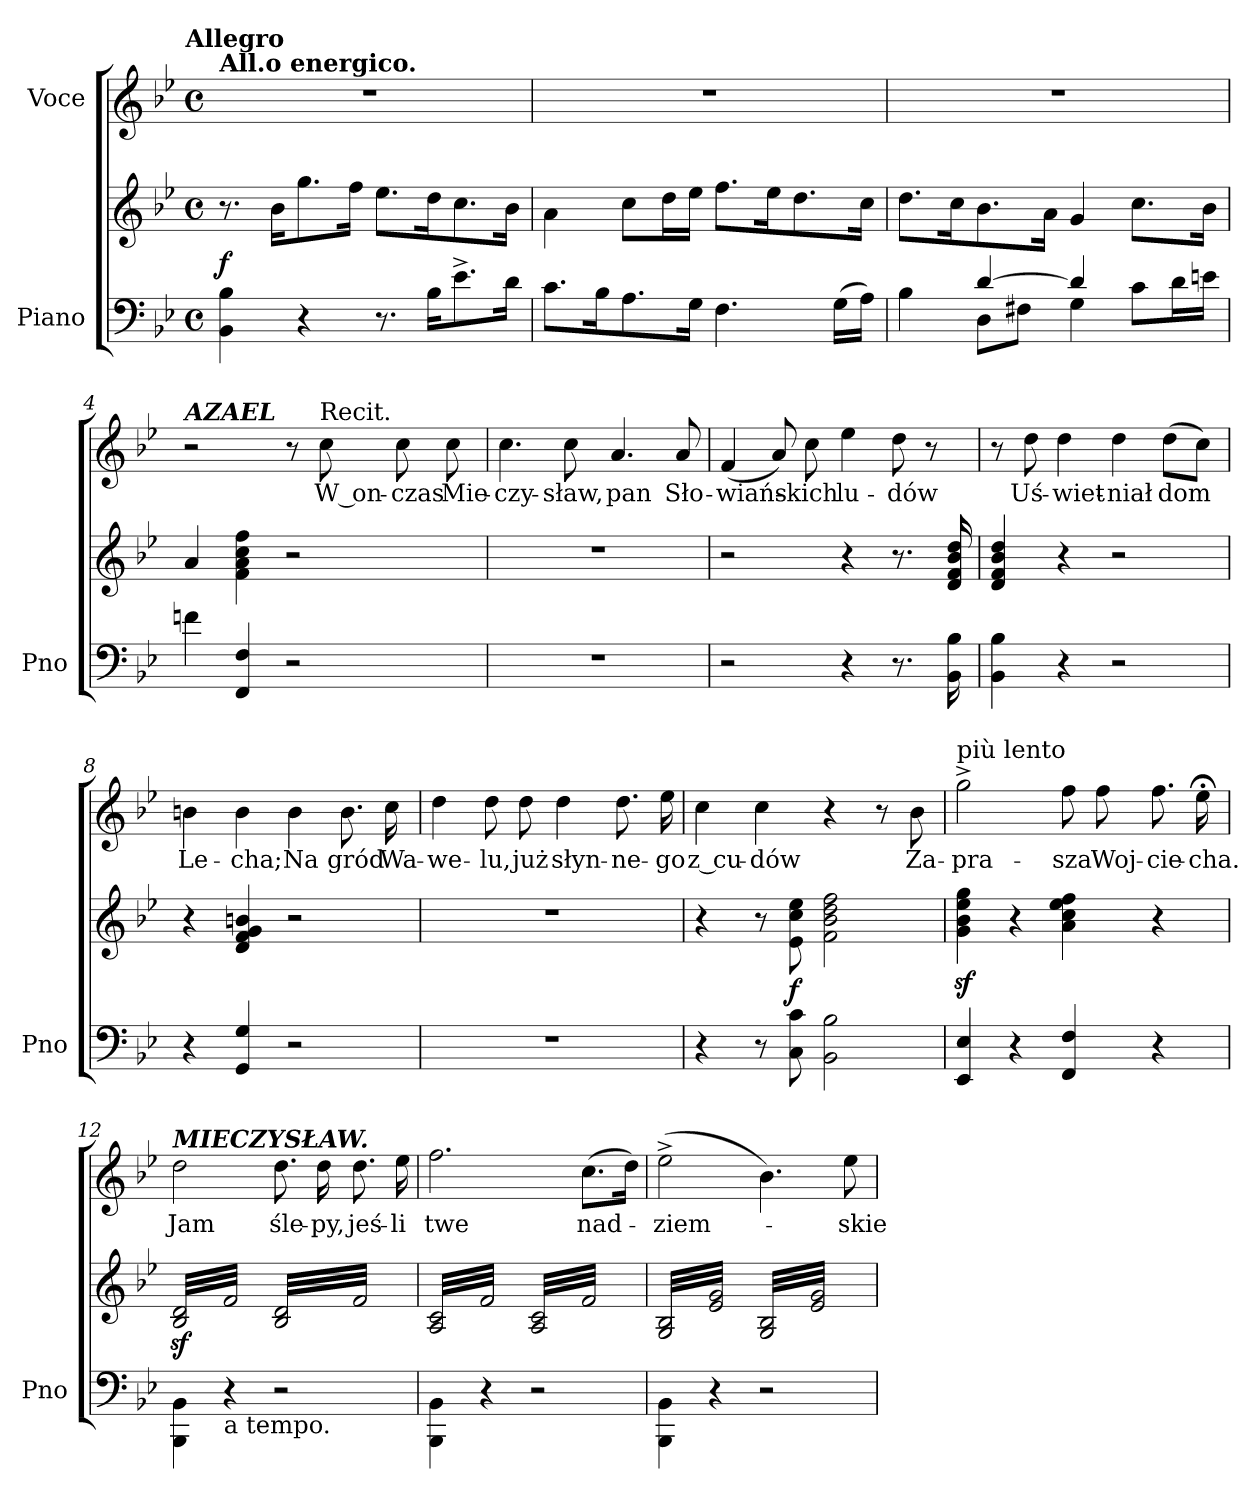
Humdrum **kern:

**kern	**kern	**dynam	**kern	**text
*part2	*part2	*part2	*part1	*part1
*staff3	*staff2	*staff2/3	*staff1	*staff1
*I"Piano	*	*	*I"Voce	*
*I'Pno	*	*	*	*
*clefF4	*clefG2	*	*clefG2	*
*k[b-e-]	*k[b-e-]	*	*k[b-e-]	*
*B-:	*B-:	*	*B-:	*
!!LO:TX:omd:t=Allegro
*M4/4	*M4/4	*	*M4/4	*
*met(c)	*met(c)	*	*met(c)	*
*MM132	*MM132	*	*MM132	*
=1	=1	=1	=1	=1
!	!	!	!LO:TX:a:B:t=All.o energico.	!
4BB-\ 4B-\	8.r	f	1r	.
.	16b-\KL	.	.	.
4r	8.gg\	.	.	.
.	16ff\Jk	.	.	.
8.r	8.ee-\L	.	.	.
16B-\KL	16dd\K	.	.	.
8.e-^\	8.cc\	.	.	.
16d\Jk	16b-\Jk	.	.	.
=2	=2	=2	=2	=2
8.c\L	4a\	.	1r	.
16B-\K	.	.	.	.
8.A\	8cc\L	.	.	.
.	16dd\L	.	.	.
16G\Jk	16ee-\JJ	.	.	.
4.F\	8.ff\L	.	.	.
.	16ee-\K	.	.	.
.	8.dd\	.	.	.
(16G\LL	.	.	.	.
16A\JJ)	16cc\Jk	.	.	.
=3	=3	=3	=3	=3
*^	*	*	*	*
4B-\	4ryy	8.dd\L	.	1r	.
.	.	16cc\K	.	.	.
[4d/	8D\L	8.b-\	.	.	.
.	8F#X\J	.	.	.	.
.	.	16a\Jk	.	.	.
4d/]	4G\	4g/	.	.	.
8c\L	4ryy	8.cc\L	.	.	.
16d\L	.	.	.	.	.
16en\JJ	.	16b-\Jk	.	.	.
*v	*v	*	*	*	*
=4	=4	=4	=4	=4
!	!	!	!LO:TX:a:Bi:t=AZAEL	!
4fn\	4a/	.	2r	.
4FF/ 4F/	4f\ 4a\ 4cc\ 4ff\	.	.	.
2r	2r	.	8r	.
!	!	!	!LO:TX:a:t=Recit.	!
.	.	.	8cc\	W on-
.	.	.	8cc\	-czas
.	.	.	8cc\	Mie-
=5	=5	=5	=5	=5
1r	1r	.	4.cc\	-czy-
.	.	.	8cc\	-sław,
.	.	.	4.a/	pan
.	.	.	8a/	Sło-
=6	=6	=6	=6	=6
2r	2r	.	(4f/	-wiańs-
.	.	.	8a/)	.
.	.	.	8cc\	-kich
4r	4r	.	4ee-\	lu-
8.r	8.r	.	8dd\	-dów
.	.	.	8r	.
16BB-\ 16B-\	16d/ 16f/ 16b-/ 16dd/	.	.	.
=7	=7	=7	=7	=7
4BB-\ 4B-\	4d/ 4f/ 4b-/ 4dd/	.	8r	.
.	.	.	8dd\	Uś-
4r	4r	.	4dd\	-wiet-
2r	2r	.	4dd\	-niał
.	.	.	(8dd\L	dom
.	.	.	8cc\J)	.
=8	=8	=8	=8	=8
4r	4r	.	4bn\	Le-
4GG/ 4G/	4d/ 4f/ 4g/ 4bn/	.	4b\	-cha;
2r	2r	.	4b\	Na
.	.	.	8.b\	gród
.	.	.	16cc\	Wa-
=9	=9	=9	=9	=9
1r	1r	.	4dd\	-we-
.	.	.	8dd\	-lu,
.	.	.	8dd\	już
.	.	.	4dd\	słyn-
.	.	.	8.dd\	-ne-
.	.	.	16ee-\	-go
=10	=10	=10	=10	=10
4r	4r	.	4cc\	z cu-
8r	8r	.	4cc\	-dów
8C\ 8c\	8e-\ 8cc\ 8ee-\	f	.	.
2BB-\ 2B-\	2f\ 2b-\ 2dd\ 2ff\	.	4r	.
.	.	.	8r	.
.	.	.	8b-\	Za-
=11	=11	=11	=11	=11
!	!	!	!LO:TX:a:t=più lento	!
4EE-/ 4E-/	4gz\ 4b-z\ 4ee-z\ 4ggz\	.	2gg^\	-pra-
4r	4r	.	.	.
4FF/ 4F/	4a\ 4cc\ 4ee-\ 4ff\	.	8ff\	-sza
.	.	.	8ff\	Woj-
4r	4r	.	8.ff\	-cie-
.	.	.	16ee-;<\	-cha.
=12	=12	=12	=12	=12
!	!	!	!LO:TX:a:Bi:t=MIECZYSŁAW.	!
*	*tremolo	*	*	*
4BBB-\ 4BB-\	32B-z/ 32dz/LLL	.	2dd\	Jam
.	32f/	.	.	.
.	32B-z/ 32dz/	.	.	.
.	32f/	.	.	.
.	32B-z/ 32dz/	.	.	.
.	32f/	.	.	.
.	32B-z/ 32dz/	.	.	.
.	32f/	.	.	.
!LO:TX:b:t=a tempo.	!	!	!	!
4r	32B-z/ 32dz/	.	.	.
.	32f/	.	.	.
.	32B-z/ 32dz/	.	.	.
.	32f/	.	.	.
.	32B-z/ 32dz/	.	.	.
.	32f/	.	.	.
.	32B-z/ 32dz/	.	.	.
.	32f/JJJ	.	.	.
2r	32B-/ 32d/LLL	.	8.dd\	śle-
.	32f/	.	.	.
.	32B-/ 32d/	.	.	.
.	32f/	.	.	.
.	32B-/ 32d/	.	.	.
.	32f/	.	.	.
.	32B-/ 32d/	.	16dd\	-py,
.	32f/	.	.	.
.	32B-/ 32d/	.	8.dd\	jeś-
.	32f/	.	.	.
.	32B-/ 32d/	.	.	.
.	32f/	.	.	.
.	32B-/ 32d/	.	.	.
.	32f/	.	.	.
.	32B-/ 32d/	.	16ee-\	-li
.	32f/JJJ	.	.	.
=13	=13	=13	=13	=13
4BBB-\ 4BB-\	32A/ 32c/LLL	.	2.ff\	twe
.	32f/	.	.	.
.	32A/ 32c/	.	.	.
.	32f/	.	.	.
.	32A/ 32c/	.	.	.
.	32f/	.	.	.
.	32A/ 32c/	.	.	.
.	32f/	.	.	.
4r	32A/ 32c/	.	.	.
.	32f/	.	.	.
.	32A/ 32c/	.	.	.
.	32f/	.	.	.
.	32A/ 32c/	.	.	.
.	32f/	.	.	.
.	32A/ 32c/	.	.	.
.	32f/JJJ	.	.	.
2r	32A/ 32c/LLL	.	.	.
.	32f/	.	.	.
.	32A/ 32c/	.	.	.
.	32f/	.	.	.
.	32A/ 32c/	.	.	.
.	32f/	.	.	.
.	32A/ 32c/	.	.	.
.	32f/	.	.	.
.	32A/ 32c/	.	(8.cc\L	nad-
.	32f/	.	.	.
.	32A/ 32c/	.	.	.
.	32f/	.	.	.
.	32A/ 32c/	.	.	.
.	32f/	.	.	.
.	32A/ 32c/	.	16dd\Jk)	.
.	32f/JJJ	.	.	.
=14	=14	=14	=14	=14
4BBB-\ 4BB-\	32G/ 32B-/LLL	.	(2ee-^\	-ziem-
.	32e-/ 32g/	.	.	.
.	32G/ 32B-/	.	.	.
.	32e-/ 32g/	.	.	.
.	32G/ 32B-/	.	.	.
.	32e-/ 32g/	.	.	.
.	32G/ 32B-/	.	.	.
.	32e-/ 32g/	.	.	.
4r	32G/ 32B-/	.	.	.
.	32e-/ 32g/	.	.	.
.	32G/ 32B-/	.	.	.
.	32e-/ 32g/	.	.	.
.	32G/ 32B-/	.	.	.
.	32e-/ 32g/	.	.	.
.	32G/ 32B-/	.	.	.
.	32e-/ 32g/JJJ	.	.	.
2r	32G/ 32B-/LLL	.	4.b-\)	.
.	32e-/ 32g/	.	.	.
.	32G/ 32B-/	.	.	.
.	32e-/ 32g/	.	.	.
.	32G/ 32B-/	.	.	.
.	32e-/ 32g/	.	.	.
.	32G/ 32B-/	.	.	.
.	32e-/ 32g/	.	.	.
.	32G/ 32B-/	.	.	.
.	32e-/ 32g/	.	.	.
.	32G/ 32B-/	.	.	.
.	32e-/ 32g/	.	.	.
.	32G/ 32B-/	.	8ee-\	-skie
.	32e-/ 32g/	.	.	.
.	32G/ 32B-/	.	.	.
.	32e-/ 32g/JJJ	.	.	.
*	*Xtremolo	*	*	*
.	.	.	.	.
.	.	.	.	.
.	.	.	.	.
.	.	.	.	.
.	.	.	.	.
.	.	.	.	.
.	.	.	.	.
.	.	.	.	.
=	=	=	=	=
*-	*-	*-	*-	*-
